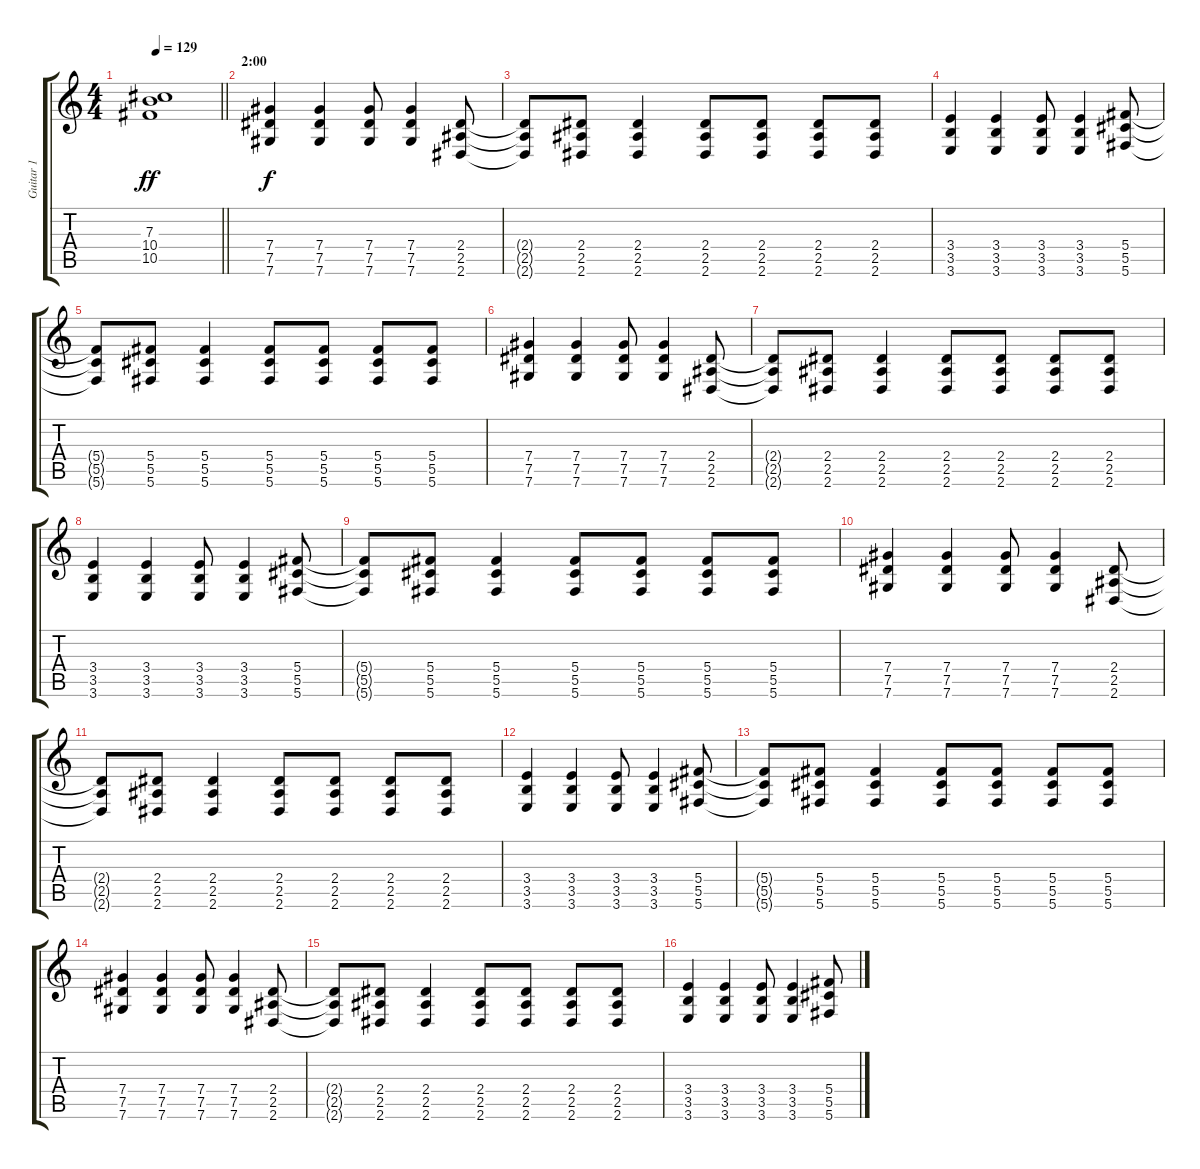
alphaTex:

\track ("Guitar 1" "Guitar 1") {instrument distortionguitar}
\staff {score tabs}
\tuning (Eb4 Bb3 Gb3 Db3 Ab2 Db2) {hide}
\ts (4 4)
\tempo 129
\clef g2
\barLineRight lightlight
\ks c
(7.3 10.4 10.5).1{dy ff} |
\section ("" "2:00")
(7.4 7.5 7.6).4{dy f} (7.4 7.5 7.6).4 (7.4 7.5 7.6).8 (7.4 7.5 7.6).4 (2.4 2.5 2.6).8 |
(2.4{t} 2.5{t} 2.6{t}).8 (2.4 2.5 2.6).8 (2.4 2.5 2.6).4 (2.4 2.5 2.6).8 (2.4 2.5 2.6).8 (2.4 2.5 2.6).8 (2.4 2.5 2.6).8 |
(3.4 3.5 3.6).4 (3.4 3.5 3.6).4 (3.4 3.5 3.6).8 (3.4 3.5 3.6).4 (5.4 5.5 5.6).8 |
(5.4{t} 5.5{t} 5.6{t}).8 (5.4 5.5 5.6).8 (5.4 5.5 5.6).4 (5.4 5.5 5.6).8 (5.4 5.5 5.6).8 (5.4 5.5 5.6).8 (5.4 5.5 5.6).8 |
(7.4 7.5 7.6).4 (7.4 7.5 7.6).4 (7.4 7.5 7.6).8 (7.4 7.5 7.6).4 (2.4 2.5 2.6).8 |
(2.4{t} 2.5{t} 2.6{t}).8 (2.4 2.5 2.6).8 (2.4 2.5 2.6).4 (2.4 2.5 2.6).8 (2.4 2.5 2.6).8 (2.4 2.5 2.6).8 (2.4 2.5 2.6).8 |
(3.4 3.5 3.6).4 (3.4 3.5 3.6).4 (3.4 3.5 3.6).8 (3.4 3.5 3.6).4 (5.4 5.5 5.6).8 |
(5.4{t} 5.5{t} 5.6{t}).8 (5.4 5.5 5.6).8 (5.4 5.5 5.6).4 (5.4 5.5 5.6).8 (5.4 5.5 5.6).8 (5.4 5.5 5.6).8 (5.4 5.5 5.6).8 |
(7.4 7.5 7.6).4 (7.4 7.5 7.6).4 (7.4 7.5 7.6).8 (7.4 7.5 7.6).4 (2.4 2.5 2.6).8 |
(2.4{t} 2.5{t} 2.6{t}).8 (2.4 2.5 2.6).8 (2.4 2.5 2.6).4 (2.4 2.5 2.6).8 (2.4 2.5 2.6).8 (2.4 2.5 2.6).8 (2.4 2.5 2.6).8 |
(3.4 3.5 3.6).4 (3.4 3.5 3.6).4 (3.4 3.5 3.6).8 (3.4 3.5 3.6).4 (5.4 5.5 5.6).8 |
(5.4{t} 5.5{t} 5.6{t}).8 (5.4 5.5 5.6).8 (5.4 5.5 5.6).4 (5.4 5.5 5.6).8 (5.4 5.5 5.6).8 (5.4 5.5 5.6).8 (5.4 5.5 5.6).8 |
(7.4 7.5 7.6).4 (7.4 7.5 7.6).4 (7.4 7.5 7.6).8 (7.4 7.5 7.6).4 (2.4 2.5 2.6).8 |
(2.4{t} 2.5{t} 2.6{t}).8 (2.4 2.5 2.6).8 (2.4 2.5 2.6).4 (2.4 2.5 2.6).8 (2.4 2.5 2.6).8 (2.4 2.5 2.6).8 (2.4 2.5 2.6).8 |
(3.4 3.5 3.6).4 (3.4 3.5 3.6).4 (3.4 3.5 3.6).8 (3.4 3.5 3.6).4 (5.4 5.5 5.6).8
